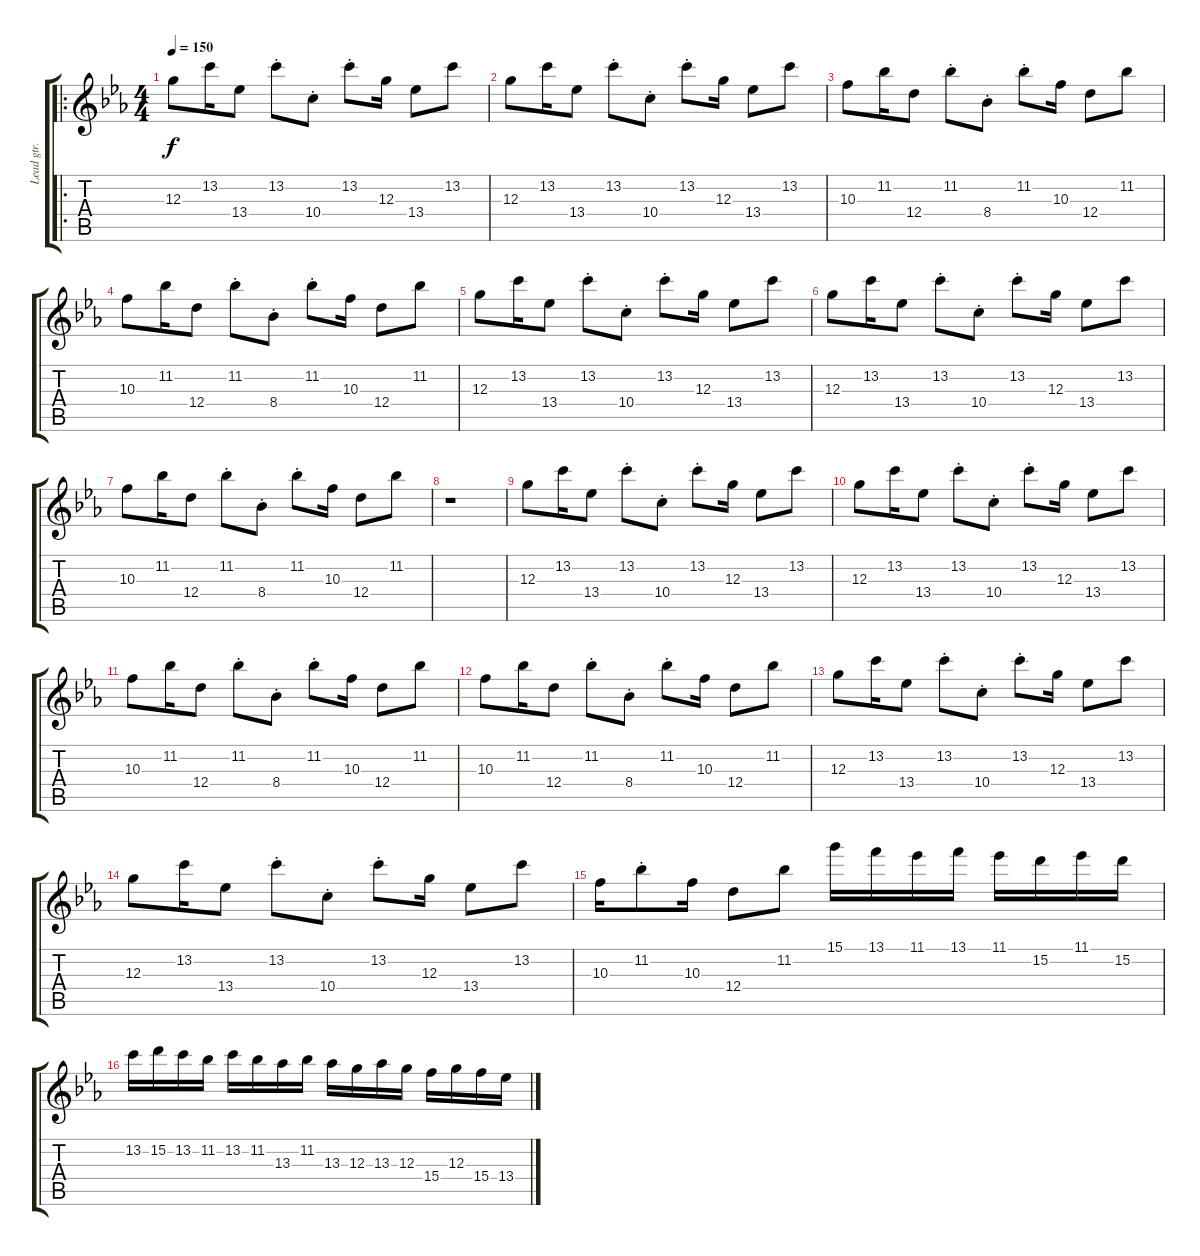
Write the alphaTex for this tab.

\track ("Lead gtr. 2" "Lead gtr. ") {instrument overdrivenguitar}
\staff {score tabs}
\tuning (E4 B3 G3 D3 A2 E2) {hide}
\ro
\ts (4 4)
\tempo 150
\clef g2
\ks cminor
12.3.8{dy f instrument overdrivenguitar} 13.2.16 13.4.8 13.2{st}.8 10.4{st}.8 13.2{st}.8 12.3.16 13.4.8 13.2.8 |
12.3.8 13.2.16 13.4.8 13.2{st}.8 10.4{st}.8 13.2{st}.8 12.3.16 13.4.8 13.2.8 |
10.3.8 11.2.16 12.4.8 11.2{st}.8 8.4{st}.8 11.2{st}.8 10.3.16 12.4.8 11.2.8 |
10.3.8 11.2.16 12.4.8 11.2{st}.8 8.4{st}.8 11.2{st}.8 10.3.16 12.4.8 11.2.8 |
12.3.8 13.2.16 13.4.8 13.2{st}.8 10.4{st}.8 13.2{st}.8 12.3.16 13.4.8 13.2.8 |
12.3.8 13.2.16 13.4.8 13.2{st}.8 10.4{st}.8 13.2{st}.8 12.3.16 13.4.8 13.2.8 |
10.3.8 11.2.16 12.4.8 11.2{st}.8 8.4{st}.8 11.2{st}.8 10.3.16 12.4.8 11.2.8 |
r.1 |
12.3.8 13.2.16 13.4.8 13.2{st}.8 10.4{st}.8 13.2{st}.8 12.3.16 13.4.8 13.2.8 |
12.3.8 13.2.16 13.4.8 13.2{st}.8 10.4{st}.8 13.2{st}.8 12.3.16 13.4.8 13.2.8 |
10.3.8 11.2.16 12.4.8 11.2{st}.8 8.4{st}.8 11.2{st}.8 10.3.16 12.4.8 11.2.8 |
10.3.8 11.2.16 12.4.8 11.2{st}.8 8.4{st}.8 11.2{st}.8 10.3.16 12.4.8 11.2.8 |
12.3.8 13.2.16 13.4.8 13.2{st}.8 10.4{st}.8 13.2{st}.8 12.3.16 13.4.8 13.2.8 |
12.3.8 13.2.16 13.4.8 13.2{st}.8 10.4{st}.8 13.2{st}.8 12.3.16 13.4.8 13.2.8 |
10.3.16 11.2{st}.8 10.3.16 12.4.8 11.2.8 15.1.16 13.1.16 11.1.16 13.1.16 11.1.16 15.2.16 11.1.16 15.2.16 |
13.2.16 15.2.16 13.2.16 11.2.16 13.2.16 11.2.16 13.3.16 11.2.16 13.3.16 12.3.16 13.3.16 12.3.16 15.4.16 12.3.16 15.4.16 13.4.16
